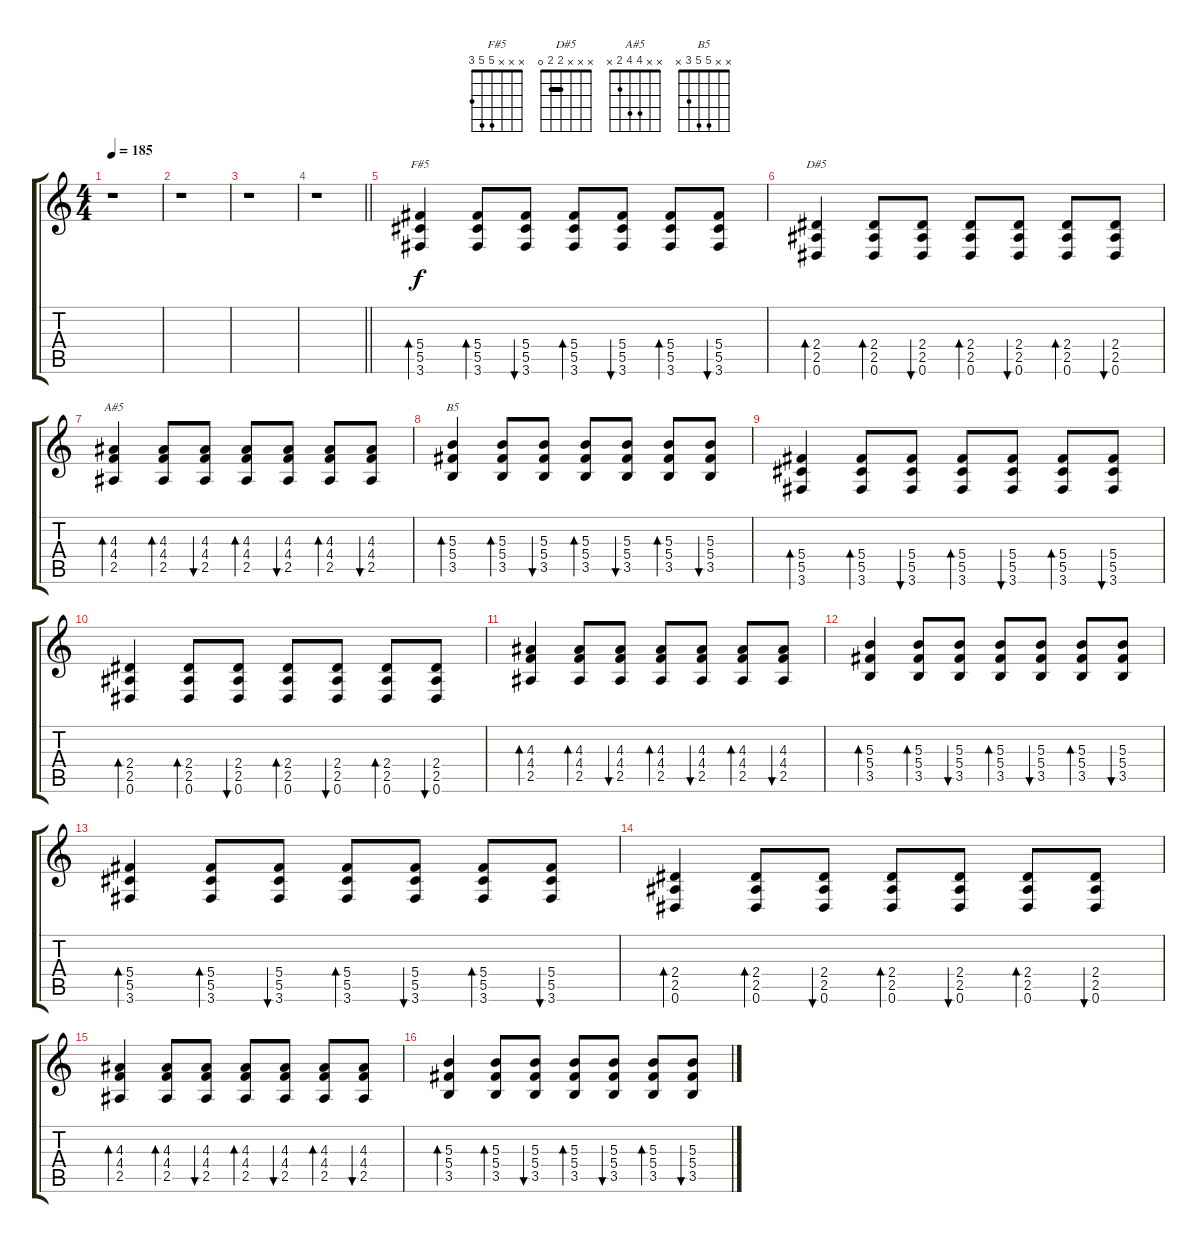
\track "" {instrument distortionguitar}
\staff {score tabs}
\tuning (Eb4 Bb3 Gb3 Db3 Ab2 Eb2) {hide}
\chord ("F#5" x x x 5 5 3)
\chord ("D#5" x x x 2 2 0) {barre 2}
\chord ("A#5" x x 4 4 2 x)
\chord ("B5" x x 5 5 3 x)
\ts (4 4)
\tempo 185
\clef g2
\ks c
r.1{dy f instrument distortionguitar} |
r.1 |
r.1 |
\barLineRight lightlight
r.1 |
(5.4 5.5 3.6).4{bd 30 ch "F#5"} (5.4 5.5 3.6).8{bd 30} (5.4 5.5 3.6).8{bu 30} (5.4 5.5 3.6).8{bd 30} (5.4 5.5 3.6).8{bu 30} (5.4 5.5 3.6).8{bd 30} (5.4 5.5 3.6).8{bu 30} |
(2.4 2.5 0.6).4{bd 30 ch "D#5"} (2.4 2.5 0.6).8{bd 30} (2.4 2.5 0.6).8{bu 30} (2.4 2.5 0.6).8{bd 30} (2.4 2.5 0.6).8{bu 30} (2.4 2.5 0.6).8{bd 30} (2.4 2.5 0.6).8{bu 30} |
(4.3 4.4 2.5).4{bd 30 ch "A#5"} (4.3 4.4 2.5).8{bd 30} (4.3 4.4 2.5).8{bu 30} (4.3 4.4 2.5).8{bd 30} (4.3 4.4 2.5).8{bu 30} (4.3 4.4 2.5).8{bd 30} (4.3 4.4 2.5).8{bu 30} |
(5.3 5.4 3.5).4{bd 30 ch "B5"} (5.3 5.4 3.5).8{bd 30} (5.3 5.4 3.5).8{bu 30} (5.3 5.4 3.5).8{bd 30} (5.3 5.4 3.5).8{bu 30} (5.3 5.4 3.5).8{bd 30} (5.3 5.4 3.5).8{bu 30} |
(5.4 5.5 3.6).4{bd 30} (5.4 5.5 3.6).8{bd 30} (5.4 5.5 3.6).8{bu 30} (5.4 5.5 3.6).8{bd 30} (5.4 5.5 3.6).8{bu 30} (5.4 5.5 3.6).8{bd 30} (5.4 5.5 3.6).8{bu 30} |
(2.4 2.5 0.6).4{bd 30} (2.4 2.5 0.6).8{bd 30} (2.4 2.5 0.6).8{bu 30} (2.4 2.5 0.6).8{bd 30} (2.4 2.5 0.6).8{bu 30} (2.4 2.5 0.6).8{bd 30} (2.4 2.5 0.6).8{bu 30} |
(4.3 4.4 2.5).4{bd 30} (4.3 4.4 2.5).8{bd 30} (4.3 4.4 2.5).8{bu 30} (4.3 4.4 2.5).8{bd 30} (4.3 4.4 2.5).8{bu 30} (4.3 4.4 2.5).8{bd 30} (4.3 4.4 2.5).8{bu 30} |
(5.3 5.4 3.5).4{bd 30} (5.3 5.4 3.5).8{bd 30} (5.3 5.4 3.5).8{bu 30} (5.3 5.4 3.5).8{bd 30} (5.3 5.4 3.5).8{bu 30} (5.3 5.4 3.5).8{bd 30} (5.3 5.4 3.5).8{bu 30} |
(5.4 5.5 3.6).4{bd 30} (5.4 5.5 3.6).8{bd 30} (5.4 5.5 3.6).8{bu 30} (5.4 5.5 3.6).8{bd 30} (5.4 5.5 3.6).8{bu 30} (5.4 5.5 3.6).8{bd 30} (5.4 5.5 3.6).8{bu 30} |
(2.4 2.5 0.6).4{bd 30} (2.4 2.5 0.6).8{bd 30} (2.4 2.5 0.6).8{bu 30} (2.4 2.5 0.6).8{bd 30} (2.4 2.5 0.6).8{bu 30} (2.4 2.5 0.6).8{bd 30} (2.4 2.5 0.6).8{bu 30} |
(4.3 4.4 2.5).4{bd 30} (4.3 4.4 2.5).8{bd 30} (4.3 4.4 2.5).8{bu 30} (4.3 4.4 2.5).8{bd 30} (4.3 4.4 2.5).8{bu 30} (4.3 4.4 2.5).8{bd 30} (4.3 4.4 2.5).8{bu 30} |
(5.3 5.4 3.5).4{bd 30} (5.3 5.4 3.5).8{bd 30} (5.3 5.4 3.5).8{bu 30} (5.3 5.4 3.5).8{bd 30} (5.3 5.4 3.5).8{bu 30} (5.3 5.4 3.5).8{bd 30} (5.3 5.4 3.5).8{bu 30}
